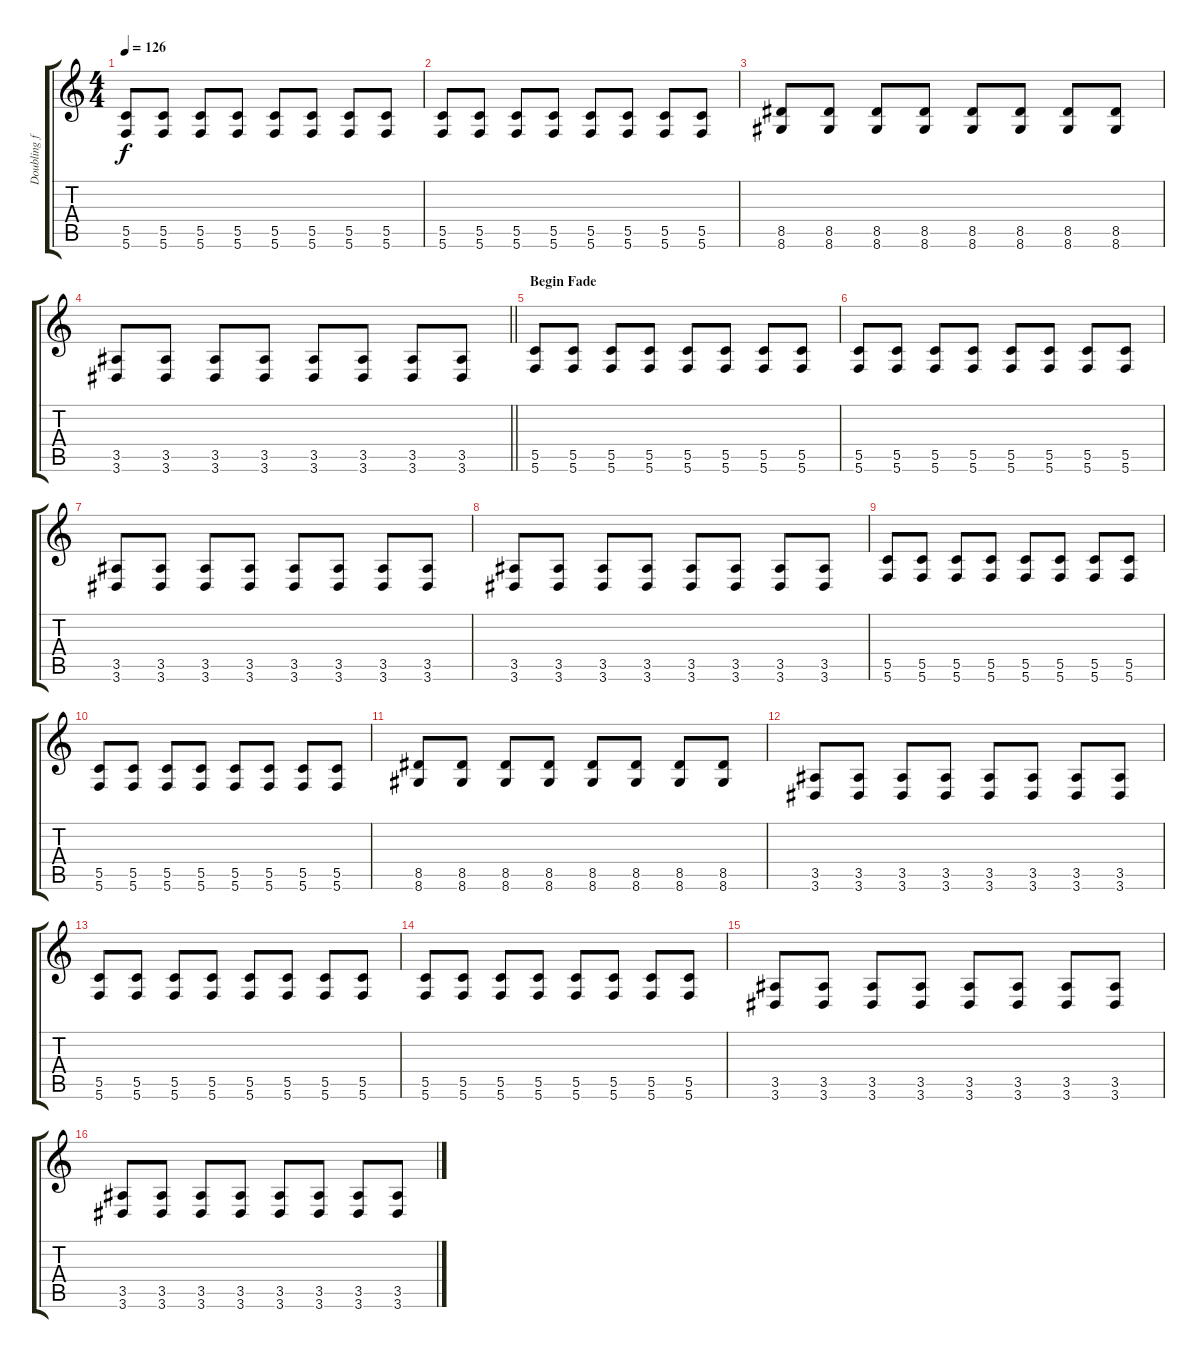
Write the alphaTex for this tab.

\track ("Doubling for Guitar 1" "Doubling f") {instrument distortionguitar}
\staff {score tabs}
\tuning (D4 A3 F3 C3 G2 C2) {hide}
\ts (4 4)
\tempo 126
\clef g2
\ks c
(5.5 5.6).8{dy f} (5.5 5.6).8 (5.5 5.6).8 (5.5 5.6).8 (5.5 5.6).8 (5.5 5.6).8 (5.5 5.6).8 (5.5 5.6).8 |
(5.5 5.6).8 (5.5 5.6).8 (5.5 5.6).8 (5.5 5.6).8 (5.5 5.6).8 (5.5 5.6).8 (5.5 5.6).8 (5.5 5.6).8 |
(8.5 8.6).8 (8.5 8.6).8 (8.5 8.6).8 (8.5 8.6).8 (8.5 8.6).8 (8.5 8.6).8 (8.5 8.6).8 (8.5 8.6).8 |
\barLineRight lightlight
(3.5 3.6).8 (3.5 3.6).8 (3.5 3.6).8 (3.5 3.6).8 (3.5 3.6).8 (3.5 3.6).8 (3.5 3.6).8 (3.5 3.6).8 |
\section ("" "Begin Fade")
(5.5 5.6).8{volume 5} (5.5 5.6).8 (5.5 5.6).8 (5.5 5.6).8 (5.5 5.6).8 (5.5 5.6).8 (5.5 5.6).8 (5.5 5.6).8 |
(5.5 5.6).8 (5.5 5.6).8 (5.5 5.6).8 (5.5 5.6).8 (5.5 5.6).8 (5.5 5.6).8 (5.5 5.6).8 (5.5 5.6).8 |
(3.5 3.6).8 (3.5 3.6).8 (3.5 3.6).8 (3.5 3.6).8 (3.5 3.6).8 (3.5 3.6).8 (3.5 3.6).8 (3.5 3.6).8 |
(3.5 3.6).8 (3.5 3.6).8 (3.5 3.6).8 (3.5 3.6).8 (3.5 3.6).8 (3.5 3.6).8 (3.5 3.6).8 (3.5 3.6).8 |
(5.5 5.6).8 (5.5 5.6).8 (5.5 5.6).8 (5.5 5.6).8 (5.5 5.6).8 (5.5 5.6).8 (5.5 5.6).8 (5.5 5.6).8 |
(5.5 5.6).8 (5.5 5.6).8 (5.5 5.6).8 (5.5 5.6).8 (5.5 5.6).8 (5.5 5.6).8 (5.5 5.6).8 (5.5 5.6).8 |
(8.5 8.6).8 (8.5 8.6).8 (8.5 8.6).8 (8.5 8.6).8 (8.5 8.6).8 (8.5 8.6).8 (8.5 8.6).8 (8.5 8.6).8 |
(3.5 3.6).8 (3.5 3.6).8 (3.5 3.6).8 (3.5 3.6).8 (3.5 3.6).8 (3.5 3.6).8 (3.5 3.6).8 (3.5 3.6).8 |
(5.5 5.6).8{volume 0} (5.5 5.6).8 (5.5 5.6).8 (5.5 5.6).8 (5.5 5.6).8 (5.5 5.6).8 (5.5 5.6).8 (5.5 5.6).8 |
(5.5 5.6).8 (5.5 5.6).8 (5.5 5.6).8 (5.5 5.6).8 (5.5 5.6).8 (5.5 5.6).8 (5.5 5.6).8 (5.5 5.6).8 |
(3.5 3.6).8 (3.5 3.6).8 (3.5 3.6).8 (3.5 3.6).8 (3.5 3.6).8 (3.5 3.6).8 (3.5 3.6).8 (3.5 3.6).8 |
(3.5 3.6).8 (3.5 3.6).8 (3.5 3.6).8 (3.5 3.6).8 (3.5 3.6).8 (3.5 3.6).8 (3.5 3.6).8 (3.5 3.6).8
